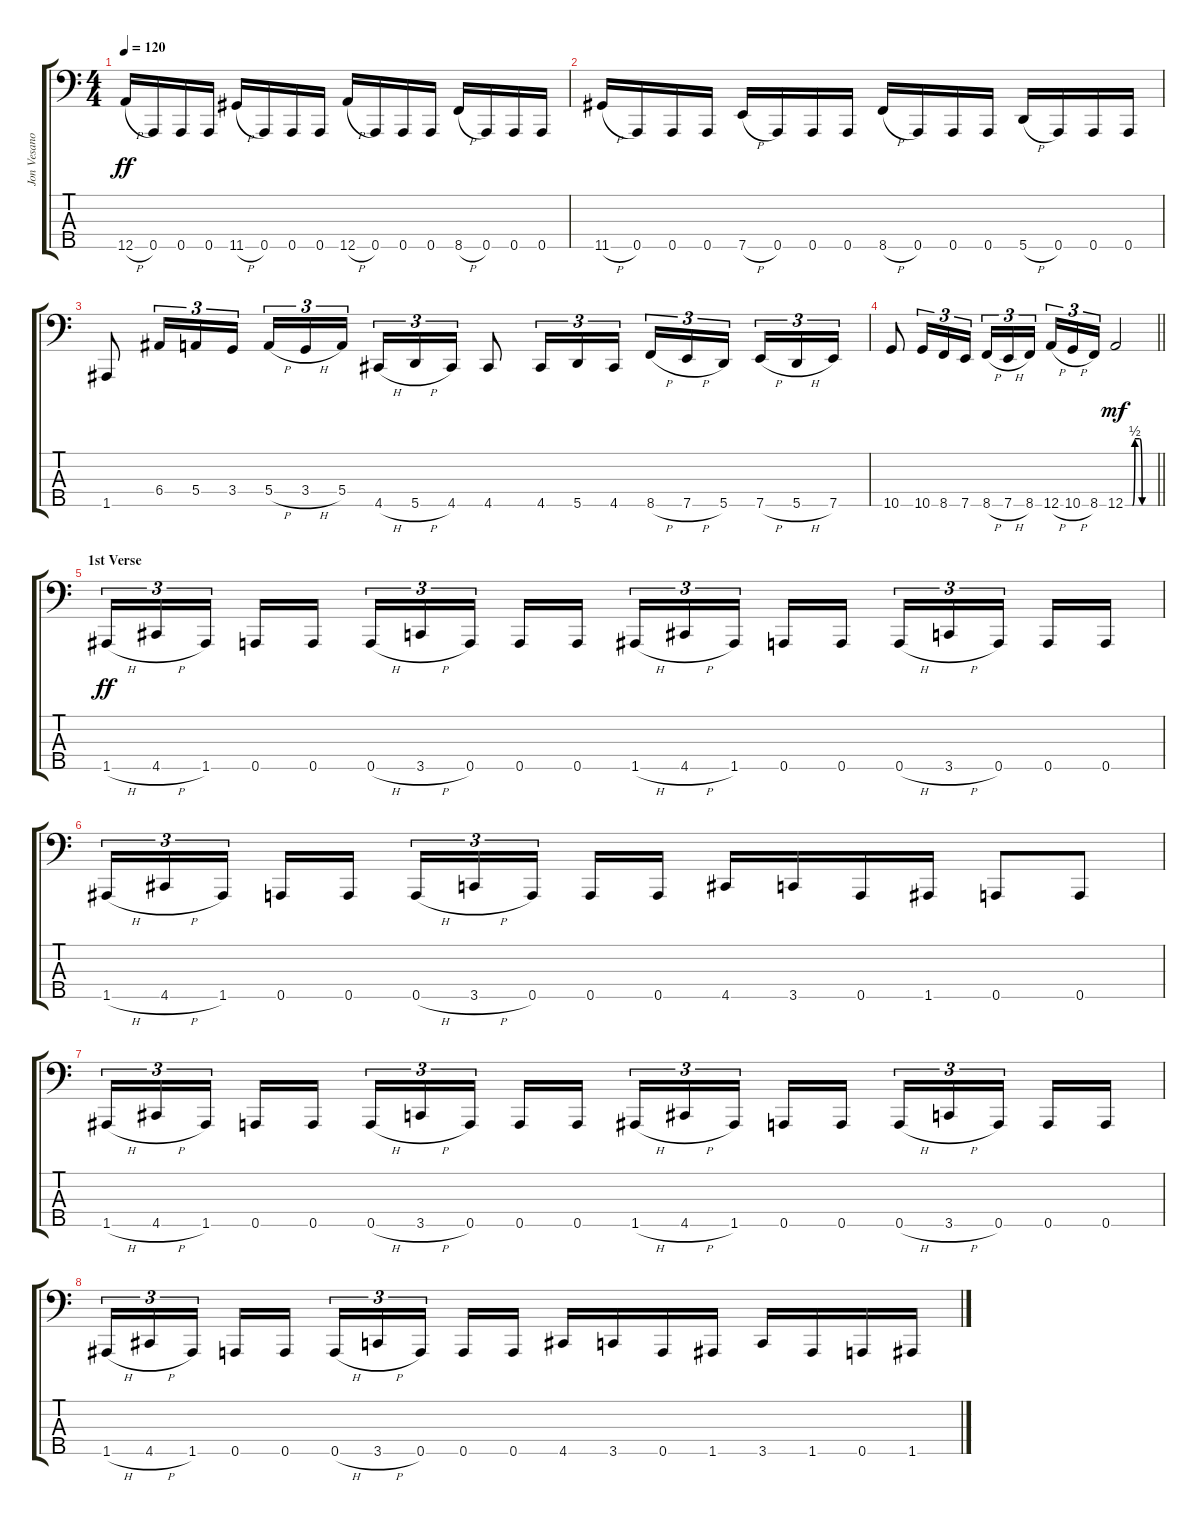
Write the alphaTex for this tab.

\track ("Jon Vesano" "Jon Vesano") {instrument electricbassfinger}
\staff {score tabs}
\tuning (G2 D2 A1 E1 A0) {hide}
\ts (4 4)
\tempo 120
\clef f4
\ks c
12.5{h}.16{dy ff} 0.5.16 0.5.16 0.5.16 11.5{h}.16 0.5.16 0.5.16 0.5.16 12.5{h}.16 0.5.16 0.5.16 0.5.16 8.5{h}.16 0.5.16 0.5.16 0.5.16 |
11.5{h}.16 0.5.16 0.5.16 0.5.16 7.5{h}.16 0.5.16 0.5.16 0.5.16 8.5{h}.16 0.5.16 0.5.16 0.5.16 5.5{h}.16 0.5.16 0.5.16 0.5.16 |
1.5.8 6.4.16{tu (3 2)} 5.4.16{tu (3 2)} 3.4.16{tu (3 2)} 5.4{h}.16{tu (3 2)} 3.4{h}.16{tu (3 2)} 5.4.16{tu (3 2) beam splitsecondary} 4.5{h}.16{tu (3 2)} 5.5{h}.16{tu (3 2)} 4.5.16{tu (3 2)} 4.5.8 4.5.16{tu (3 2)} 5.5.16{tu (3 2)} 4.5.16{tu (3 2)} 8.5{h}.16{tu (3 2)} 7.5{h}.16{tu (3 2)} 5.5.16{tu (3 2) beam splitsecondary} 7.5{h}.16{tu (3 2)} 5.5{h}.16{tu (3 2)} 7.5.16{tu (3 2)} |
\barLineRight lightlight
10.5.8 10.5.16{tu (3 2)} 8.5.16{tu (3 2)} 7.5.16{tu (3 2)} 8.5{h}.16{tu (3 2)} 7.5{h}.16{tu (3 2)} 8.5.16{tu (3 2) beam splitsecondary} 12.5{h}.16{tu (3 2)} 10.5{h}.16{tu (3 2)} 8.5.16{tu (3 2)} 12.5{be (custom 0 0 15 0 20 2 30 2 35 0 60 0)}.2{dy mf} |
\section ("" "1st Verse")
1.5{h}.16{tu (3 2) dy ff} 4.5{h}.16{tu (3 2)} 1.5.16{tu (3 2) beam splitsecondary} 0.5.16 0.5.16 0.5{h}.16{tu (3 2)} 3.5{h}.16{tu (3 2)} 0.5.16{tu (3 2) beam splitsecondary} 0.5.16 0.5.16 1.5{h}.16{tu (3 2)} 4.5{h}.16{tu (3 2)} 1.5.16{tu (3 2) beam splitsecondary} 0.5.16 0.5.16 0.5{h}.16{tu (3 2)} 3.5{h}.16{tu (3 2)} 0.5.16{tu (3 2) beam splitsecondary} 0.5.16 0.5.16 |
1.5{h}.16{tu (3 2)} 4.5{h}.16{tu (3 2)} 1.5.16{tu (3 2) beam splitsecondary} 0.5.16 0.5.16 0.5{h}.16{tu (3 2)} 3.5{h}.16{tu (3 2)} 0.5.16{tu (3 2) beam splitsecondary} 0.5.16 0.5.16 4.5.16 3.5.16 0.5.16 1.5.16 0.5.8 0.5.8 |
1.5{h}.16{tu (3 2)} 4.5{h}.16{tu (3 2)} 1.5.16{tu (3 2) beam splitsecondary} 0.5.16 0.5.16 0.5{h}.16{tu (3 2)} 3.5{h}.16{tu (3 2)} 0.5.16{tu (3 2) beam splitsecondary} 0.5.16 0.5.16 1.5{h}.16{tu (3 2)} 4.5{h}.16{tu (3 2)} 1.5.16{tu (3 2) beam splitsecondary} 0.5.16 0.5.16 0.5{h}.16{tu (3 2)} 3.5{h}.16{tu (3 2)} 0.5.16{tu (3 2) beam splitsecondary} 0.5.16 0.5.16 |
1.5{h}.16{tu (3 2)} 4.5{h}.16{tu (3 2)} 1.5.16{tu (3 2) beam splitsecondary} 0.5.16 0.5.16 0.5{h}.16{tu (3 2)} 3.5{h}.16{tu (3 2)} 0.5.16{tu (3 2) beam splitsecondary} 0.5.16 0.5.16 4.5.16 3.5.16 0.5.16 1.5.16 3.5.16 1.5.16 0.5.16 1.5.16
